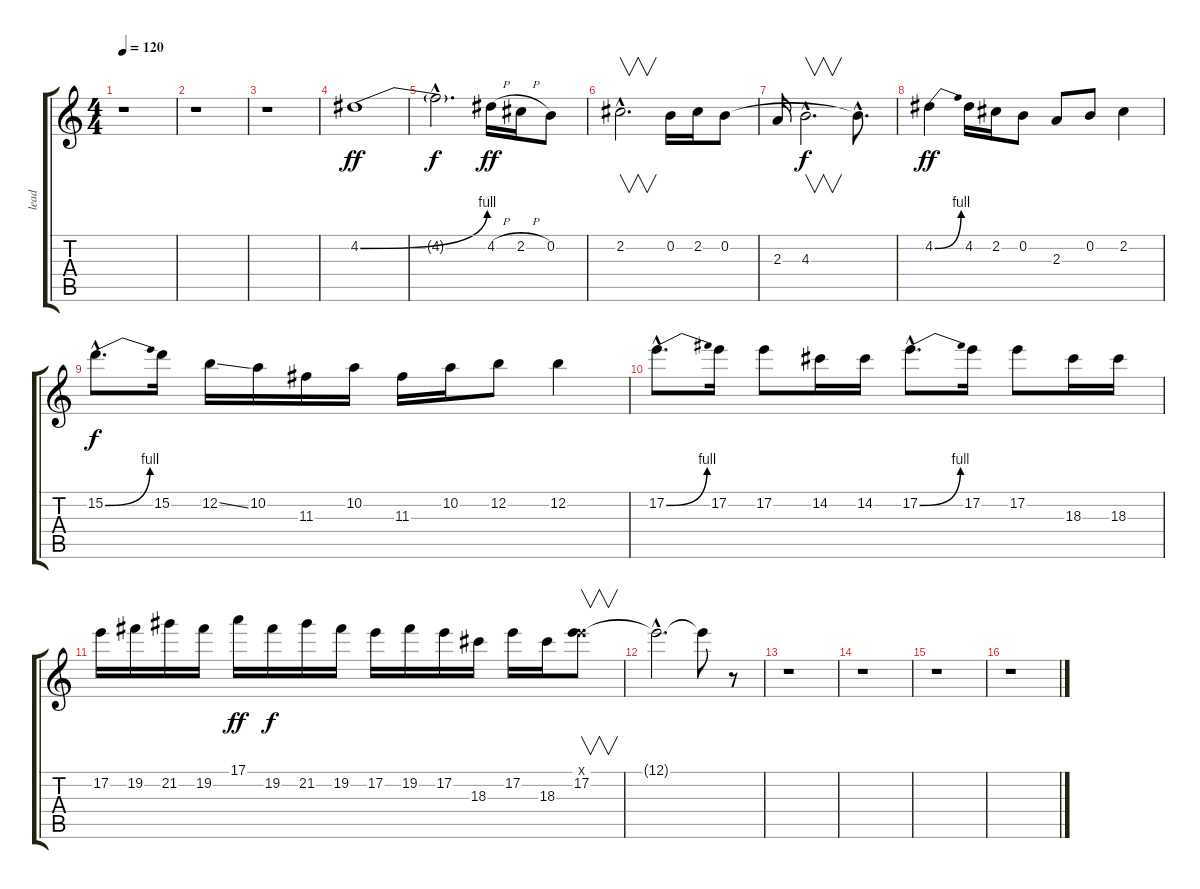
\track ("lead" "lead") {instrument distortionguitar}
\staff {score tabs}
\tuning (E4 B3 G3 D3 A2 E2) {hide}
\ts (4 4)
\tempo 120
\clef g2
\ks c
r.1{dy ff} |
r.1 |
r.1 |
4.2{be (bend 0 0 60 4)}.1 |
4.2{hac t}.2{d dy f} 4.2{h}.16{dy ff} 2.2{h}.16 0.2.8 |
2.2{hac}.2{v d} 0.2.16 2.2.16 0.2.8 |
2.3.16 4.3{hac}.2{v d dy f} 0.2{hac t}.8{d} |
4.2{be (bend 0 0 60 4)}.4{dy ff} 4.2.16 2.2.16 0.2.8 2.3.8 0.2.8 2.2.4 |
15.2{be (bend 0 0 60 4) hac}.8{d dy f} 15.2.16 12.2{ss}.16 10.2.16 11.3.16 10.2.16 11.3.16 10.2.16 12.2.8 12.2.4 |
17.2{be (bend 0 0 60 4) hac}.8{d} 17.2.16 17.2.8 14.2.16 14.2.16 17.2{be (bend 0 0 60 4) hac}.8{d} 17.2.16 17.2.8 18.3.16 18.3.16 |
17.2.16 19.2.16 21.2.16 19.2.16 17.1.16{dy ff} 19.2.16{dy f} 21.2.16 19.2.16 17.2.16 19.2.16 17.2.16 18.3.16 17.2.16 18.3.16 (12.1{x} 17.2).8{v} |
12.1{hac t}.2{d} 12.1{t}.8 r.8 |
r.1 |
r.1 |
r.1 |
r.1
